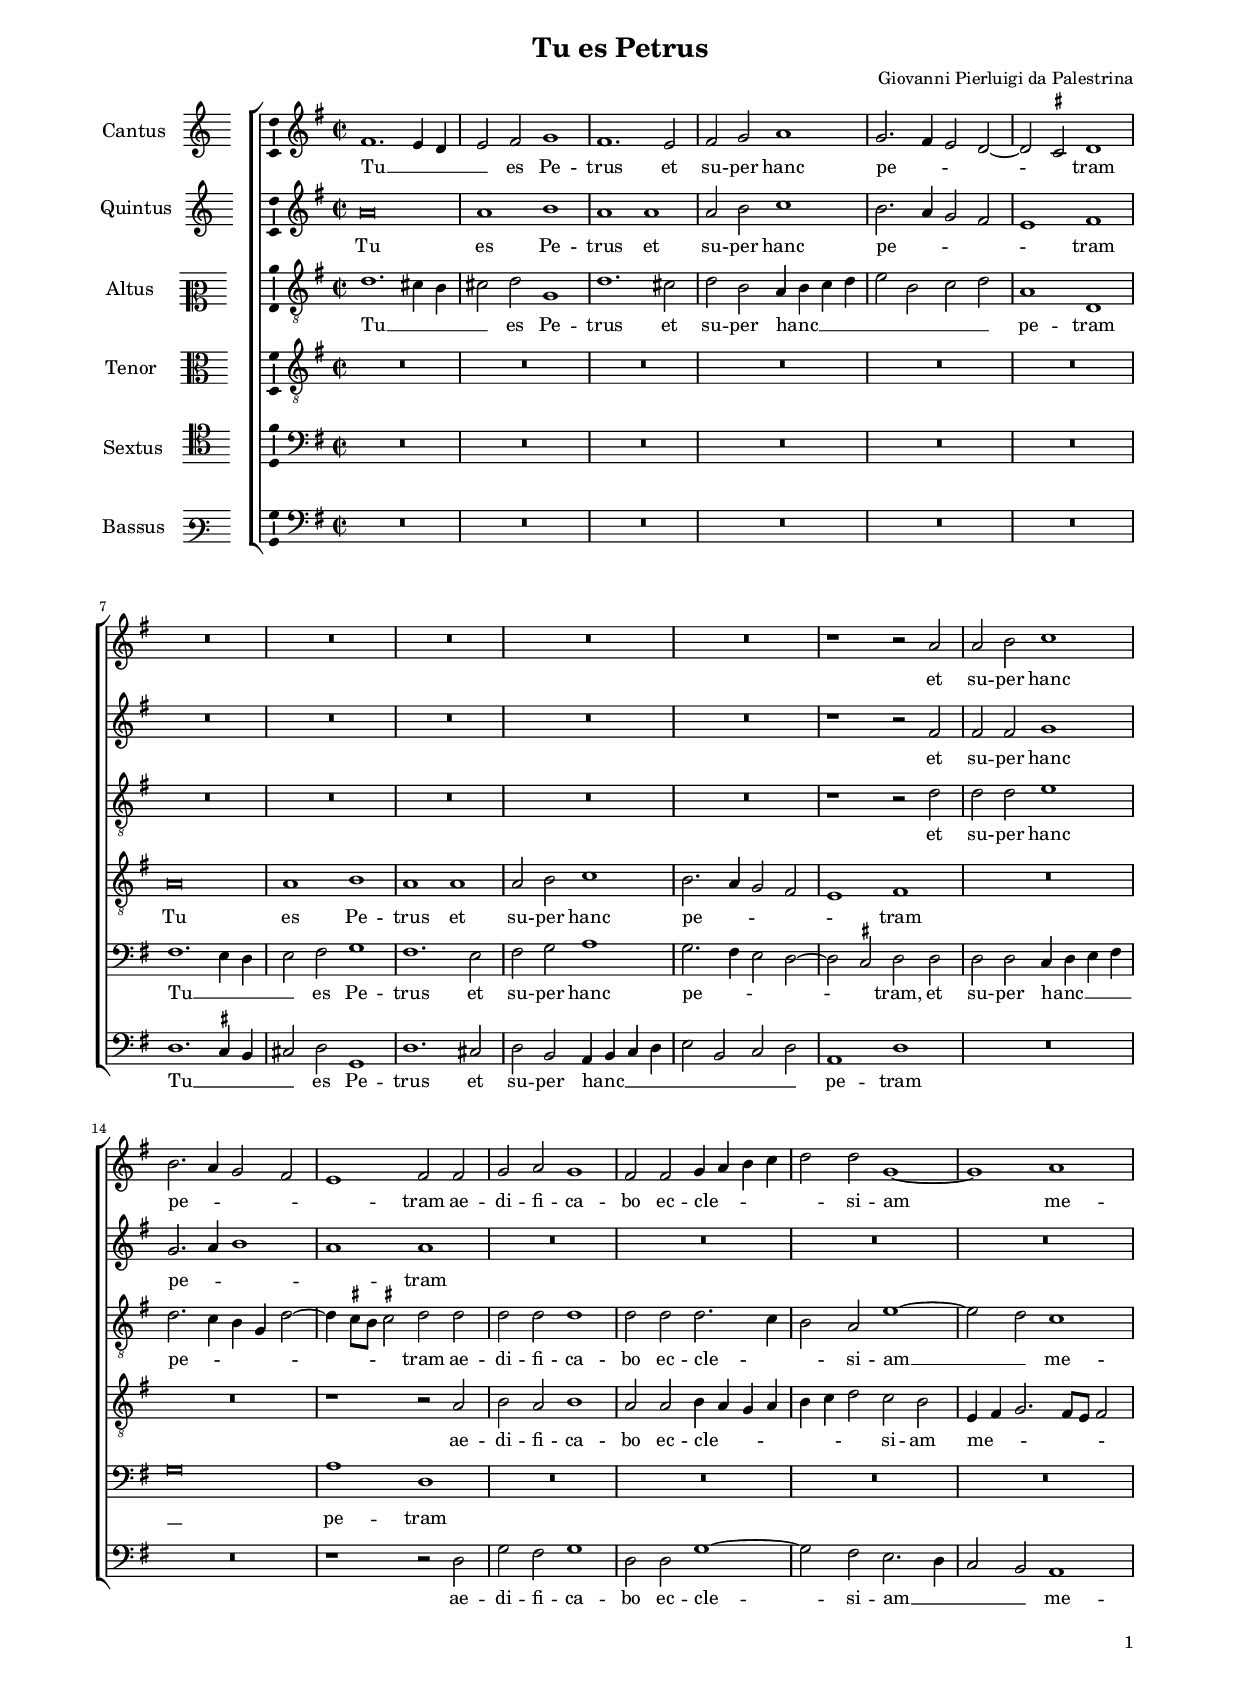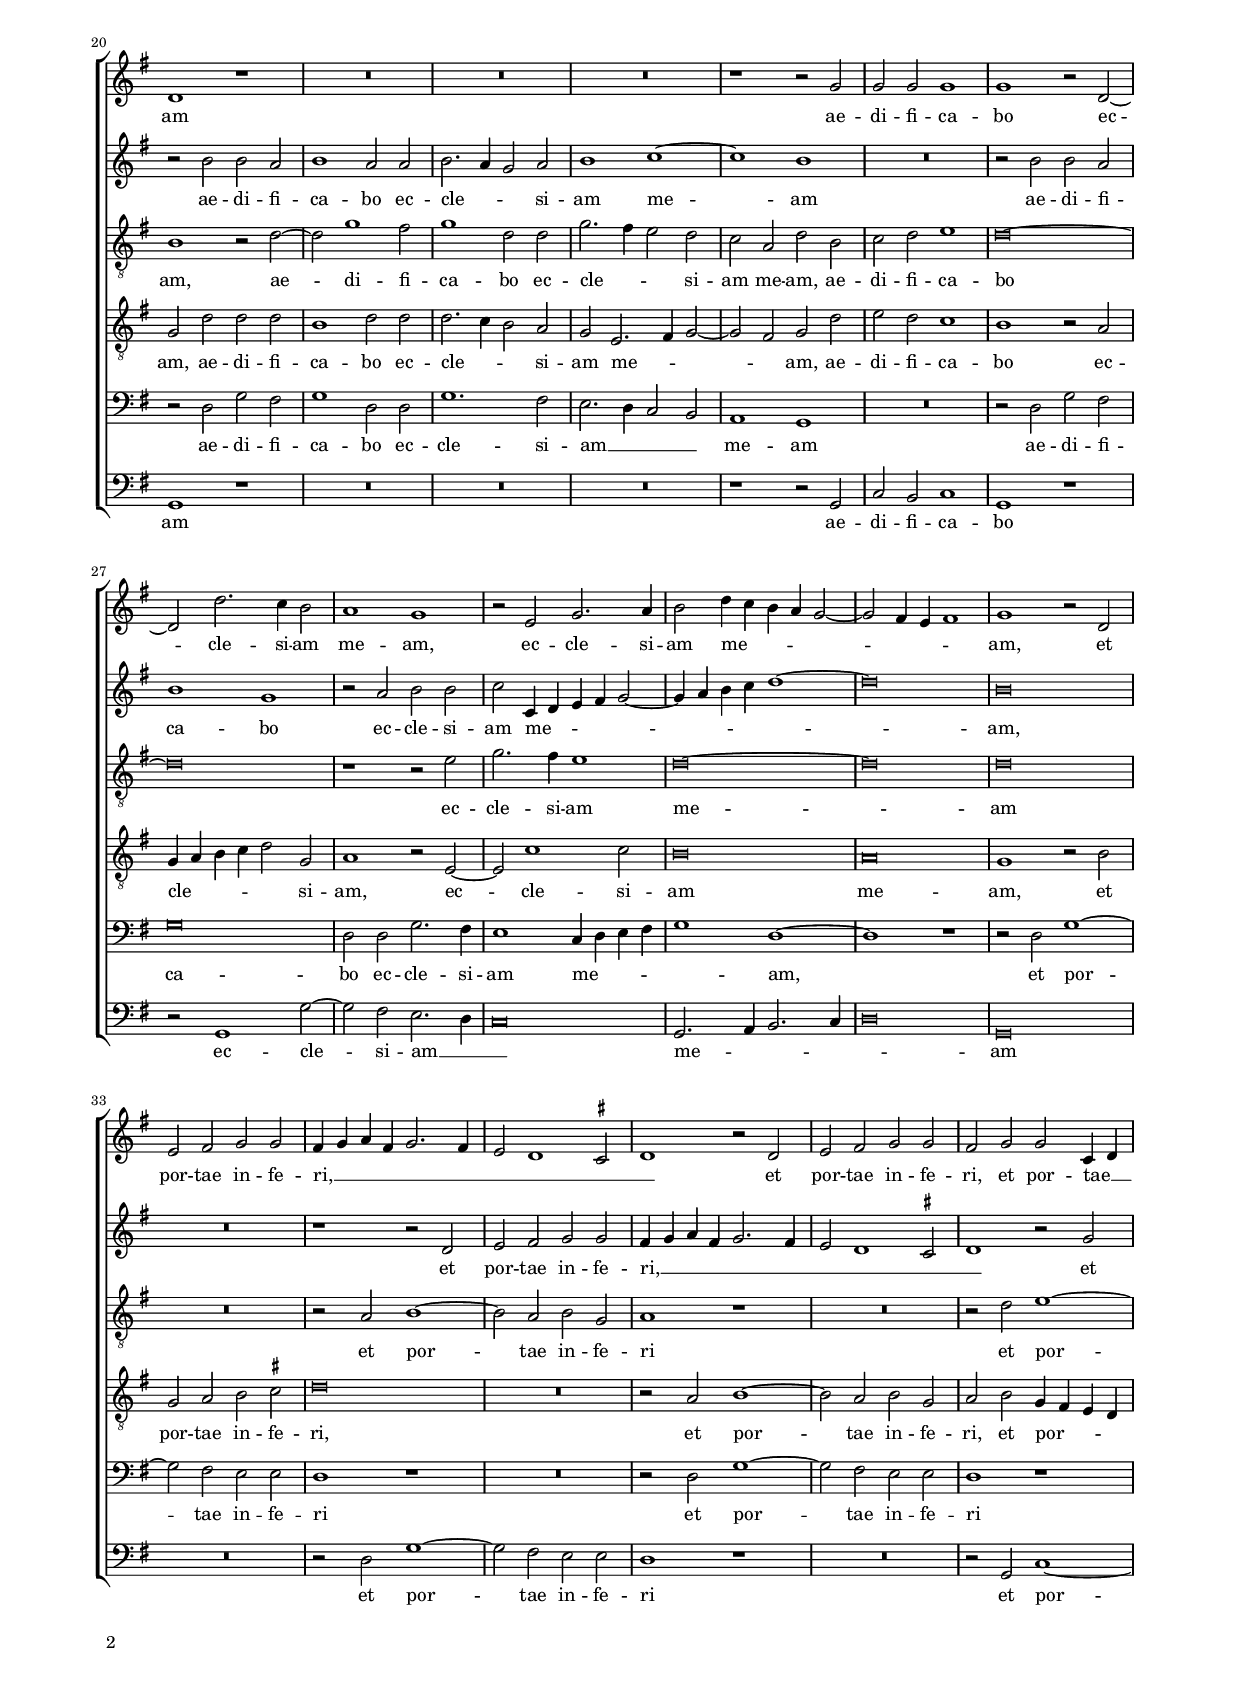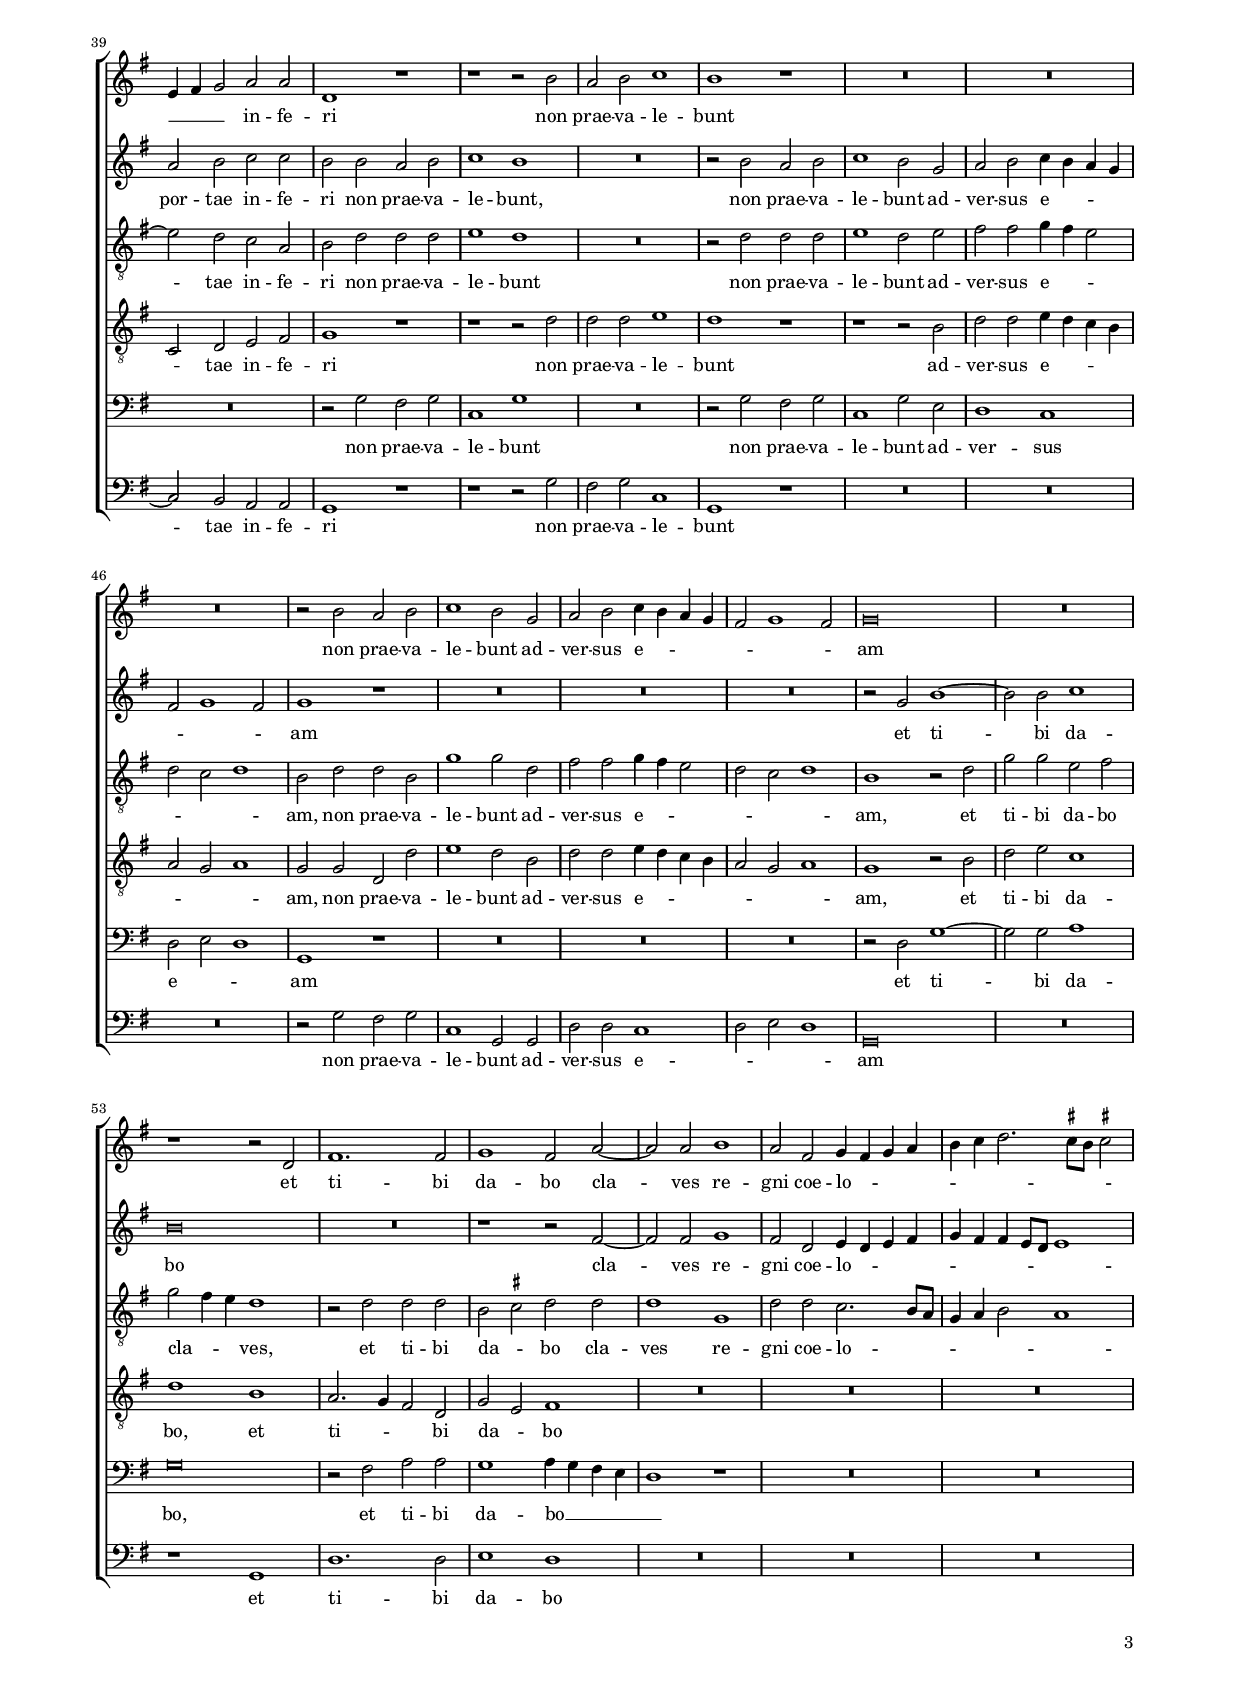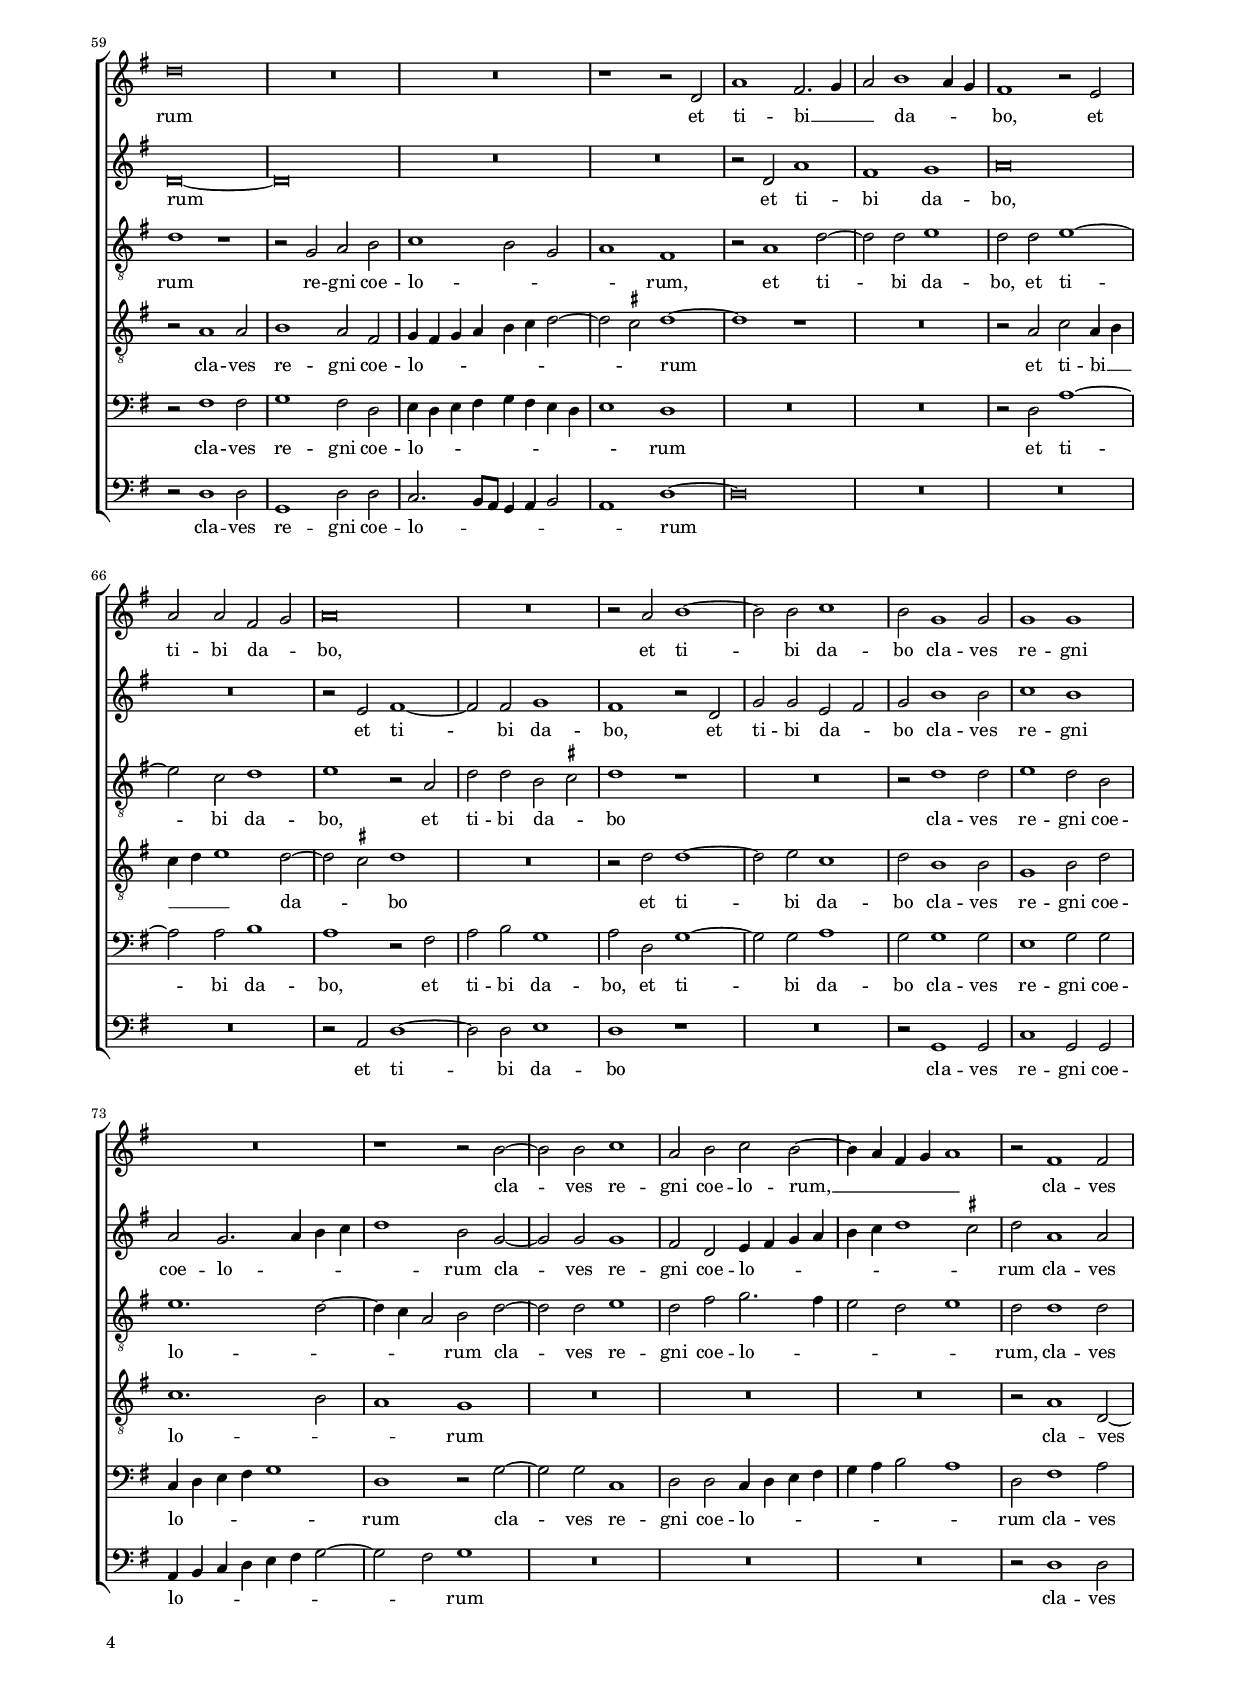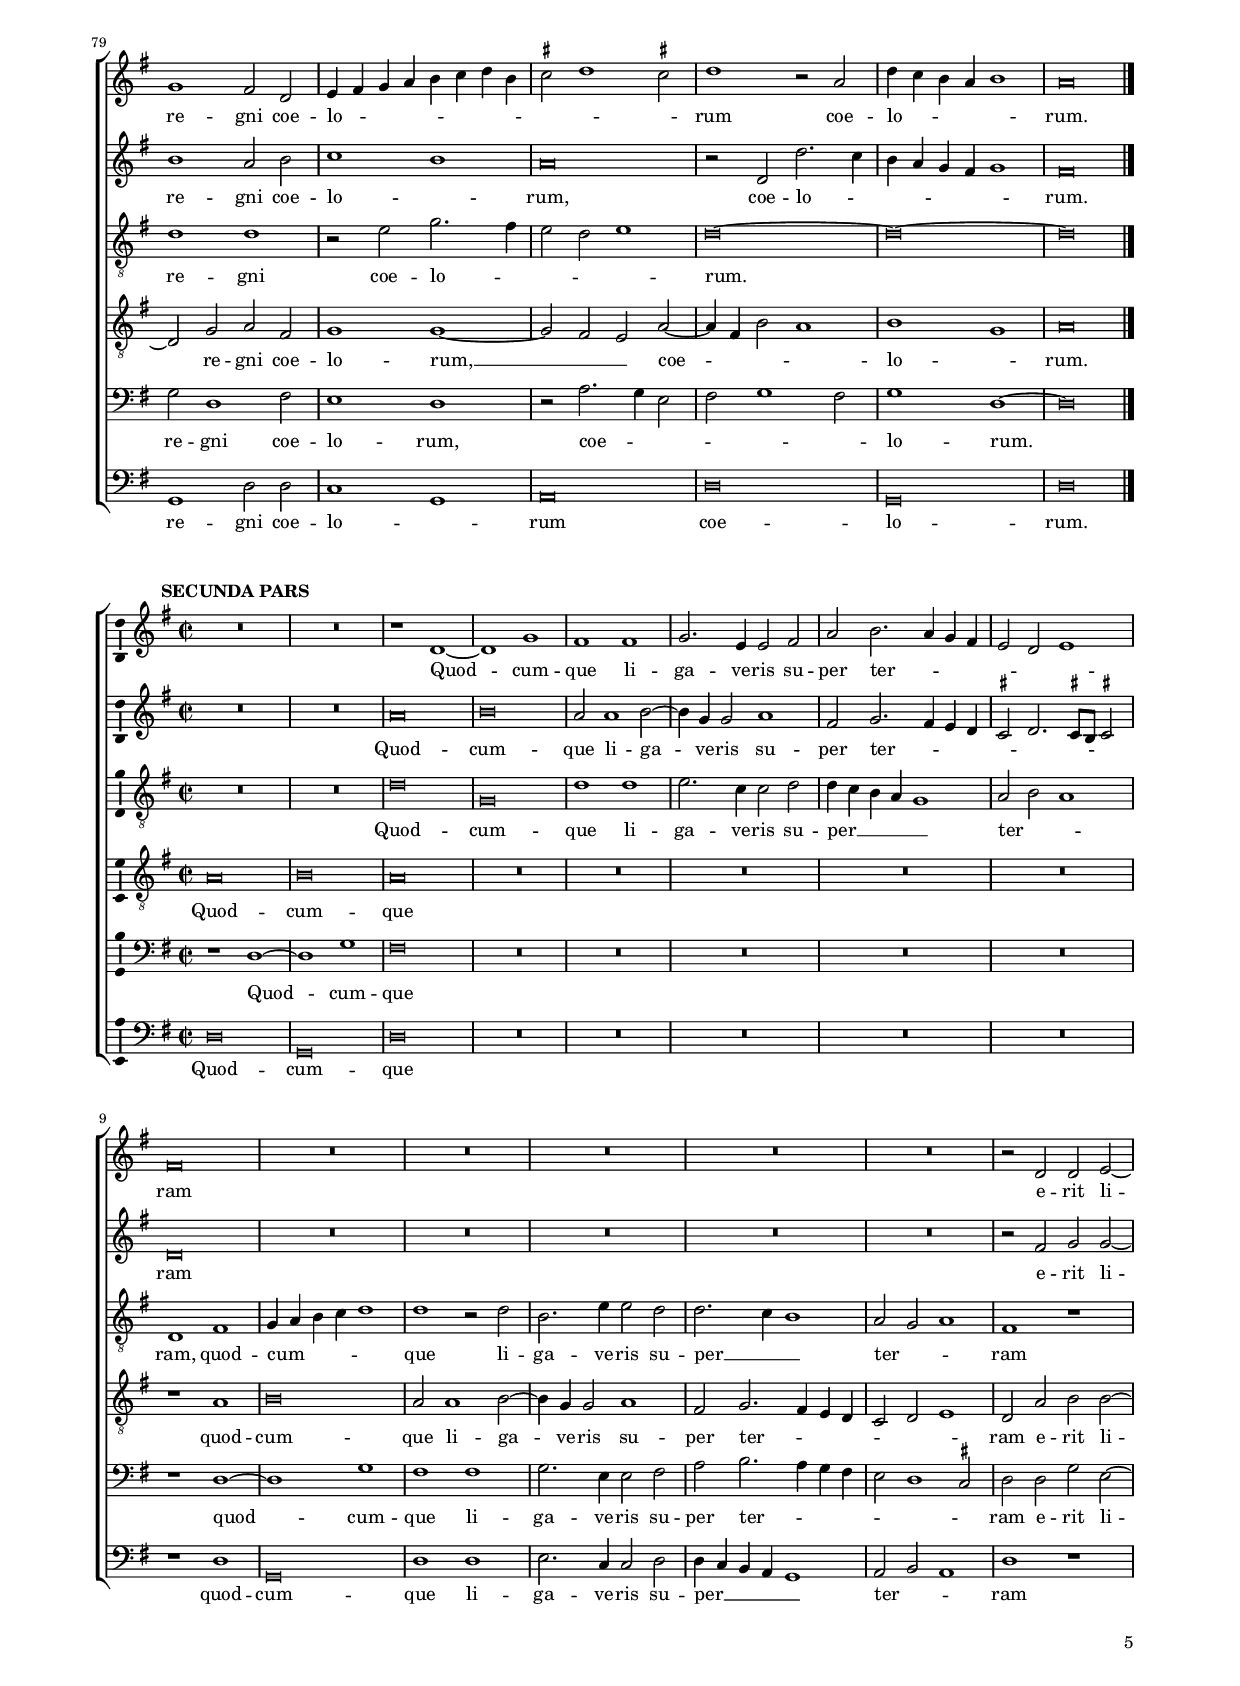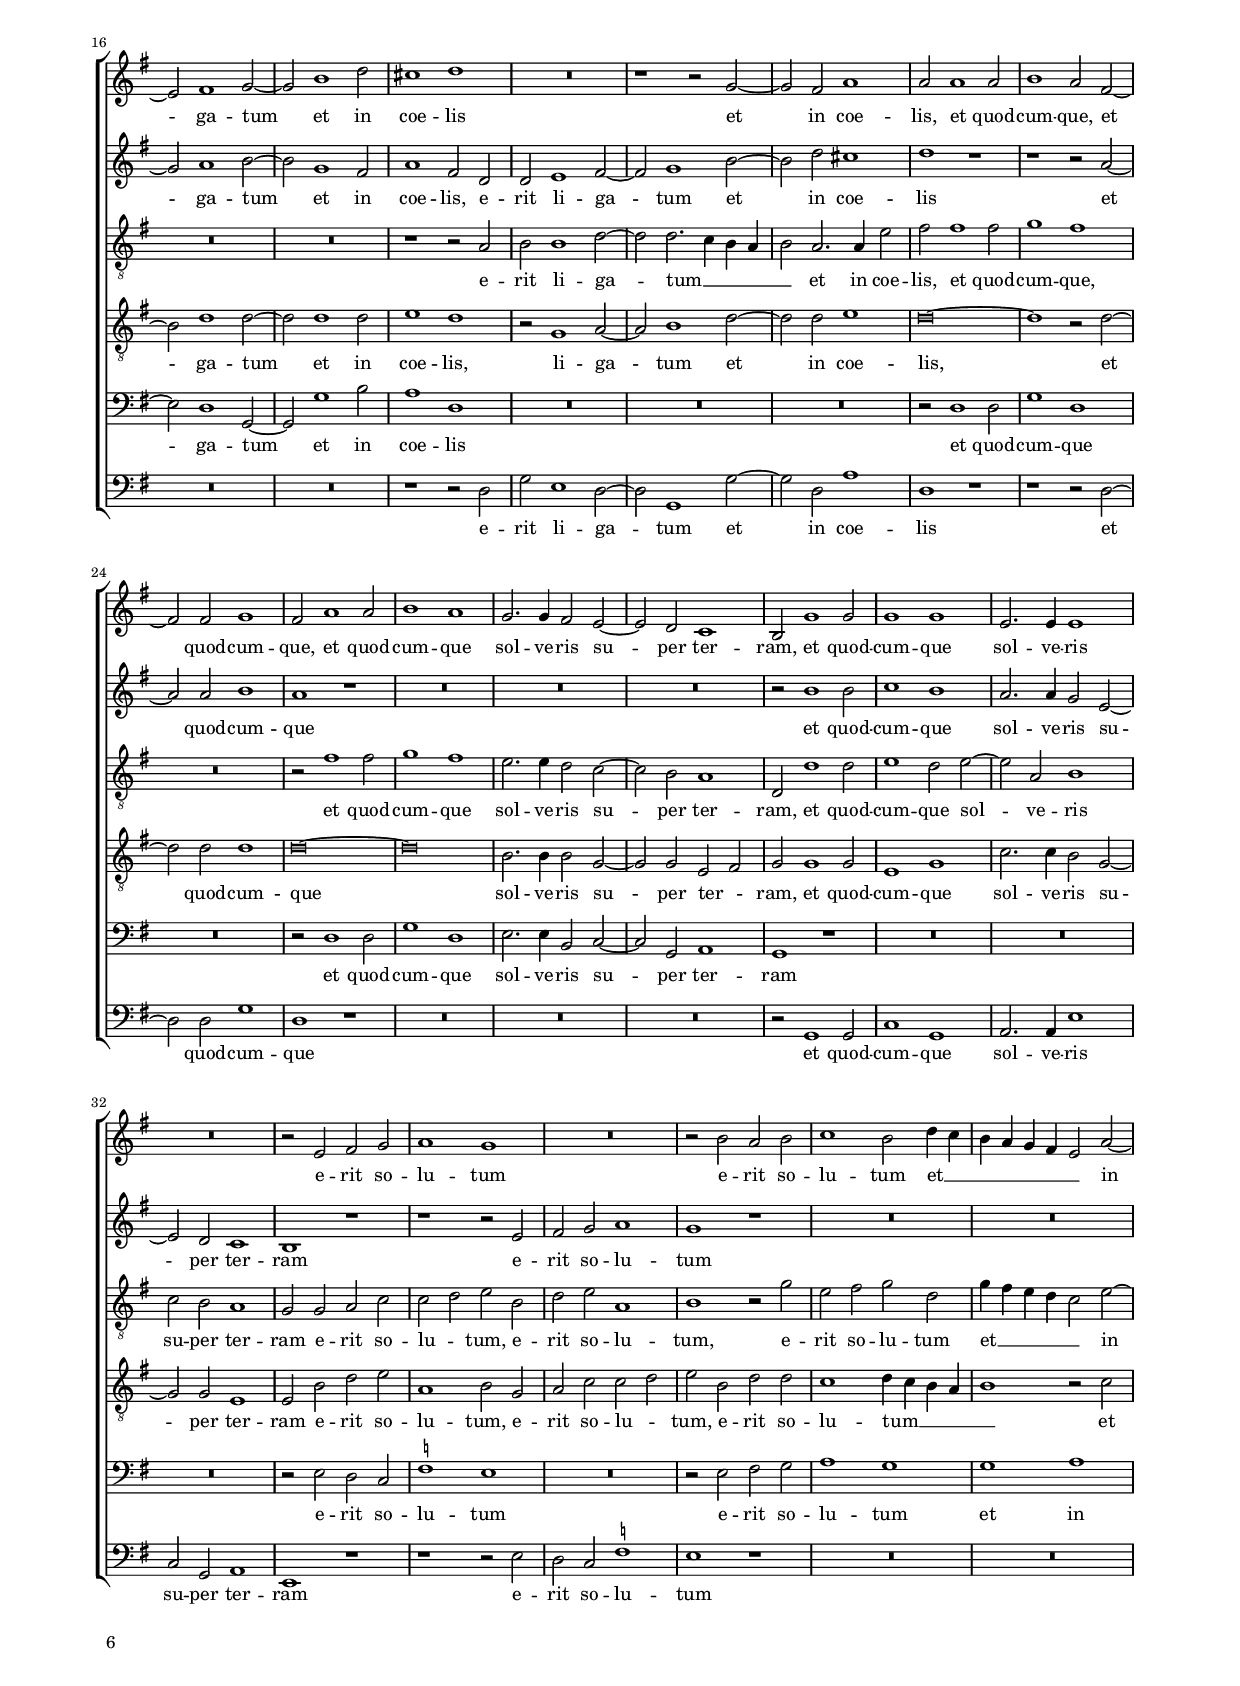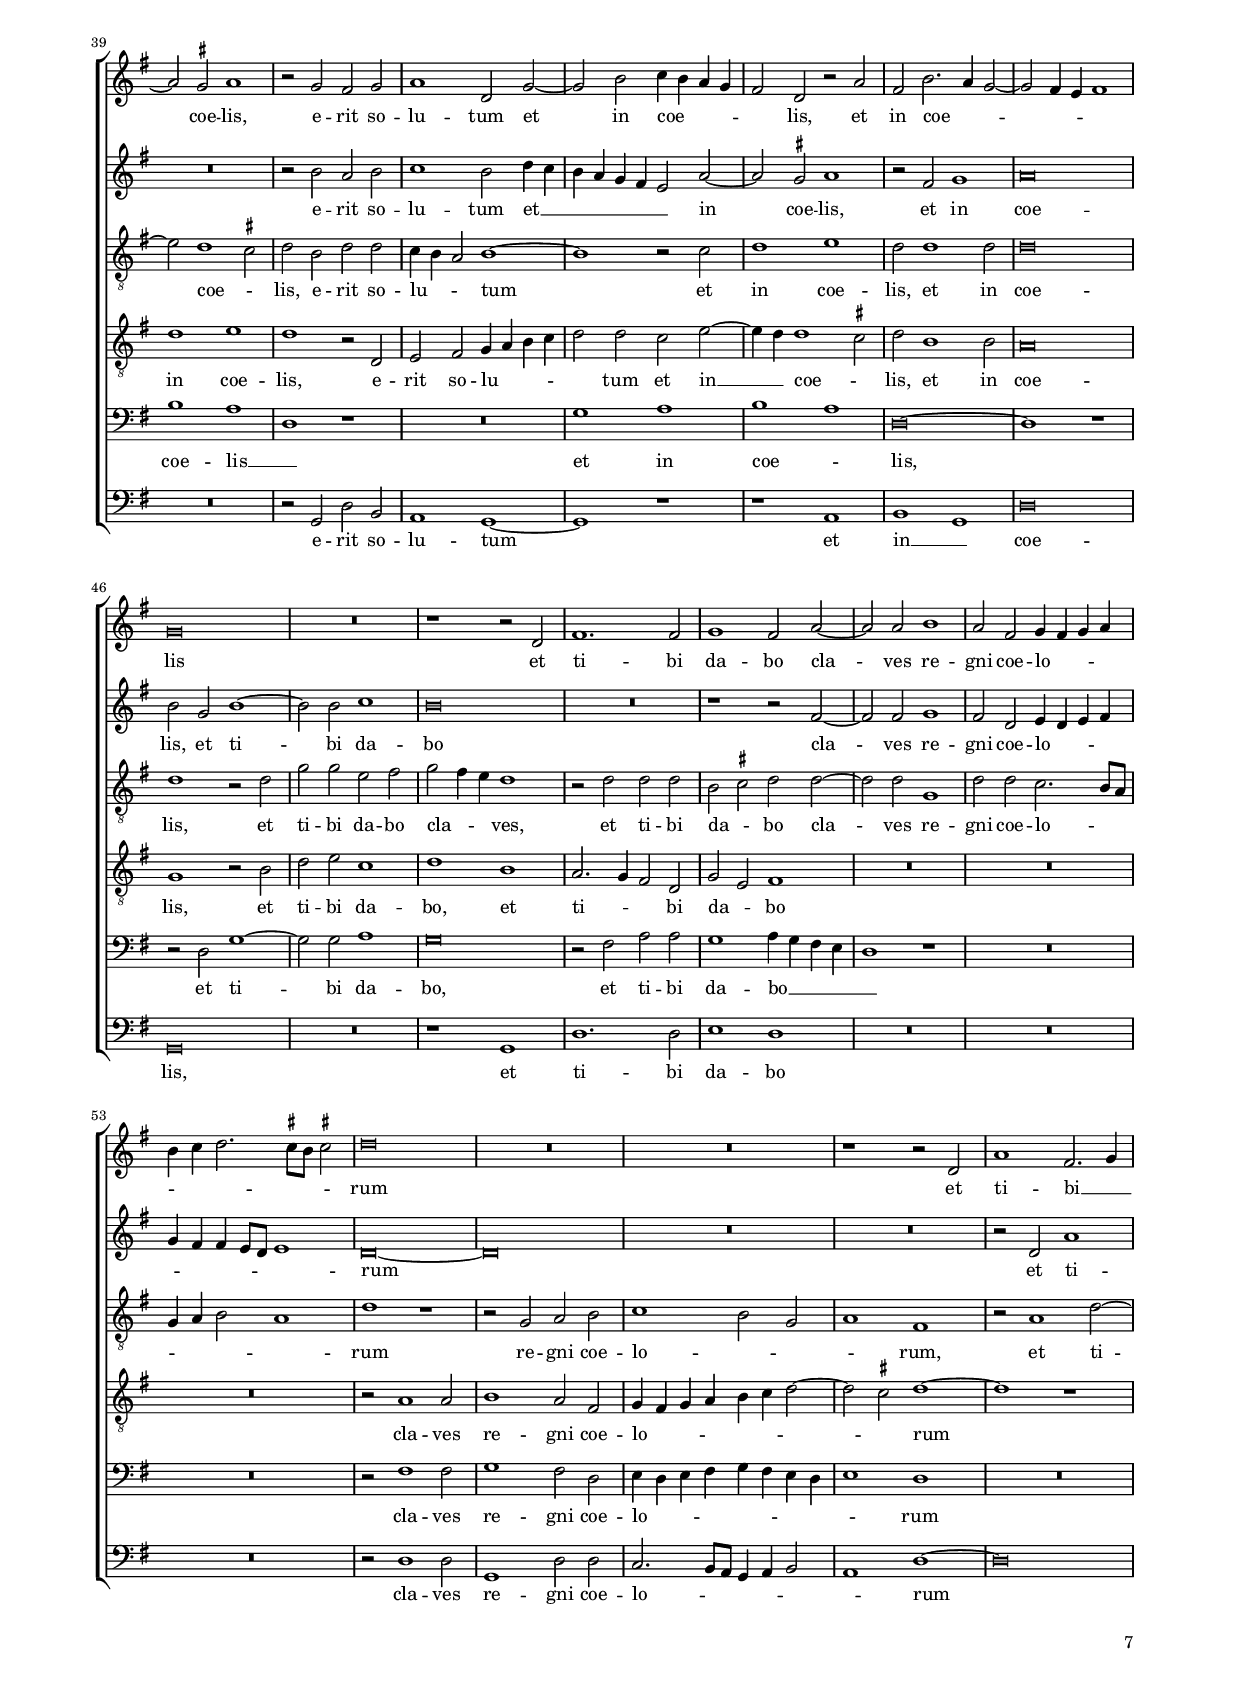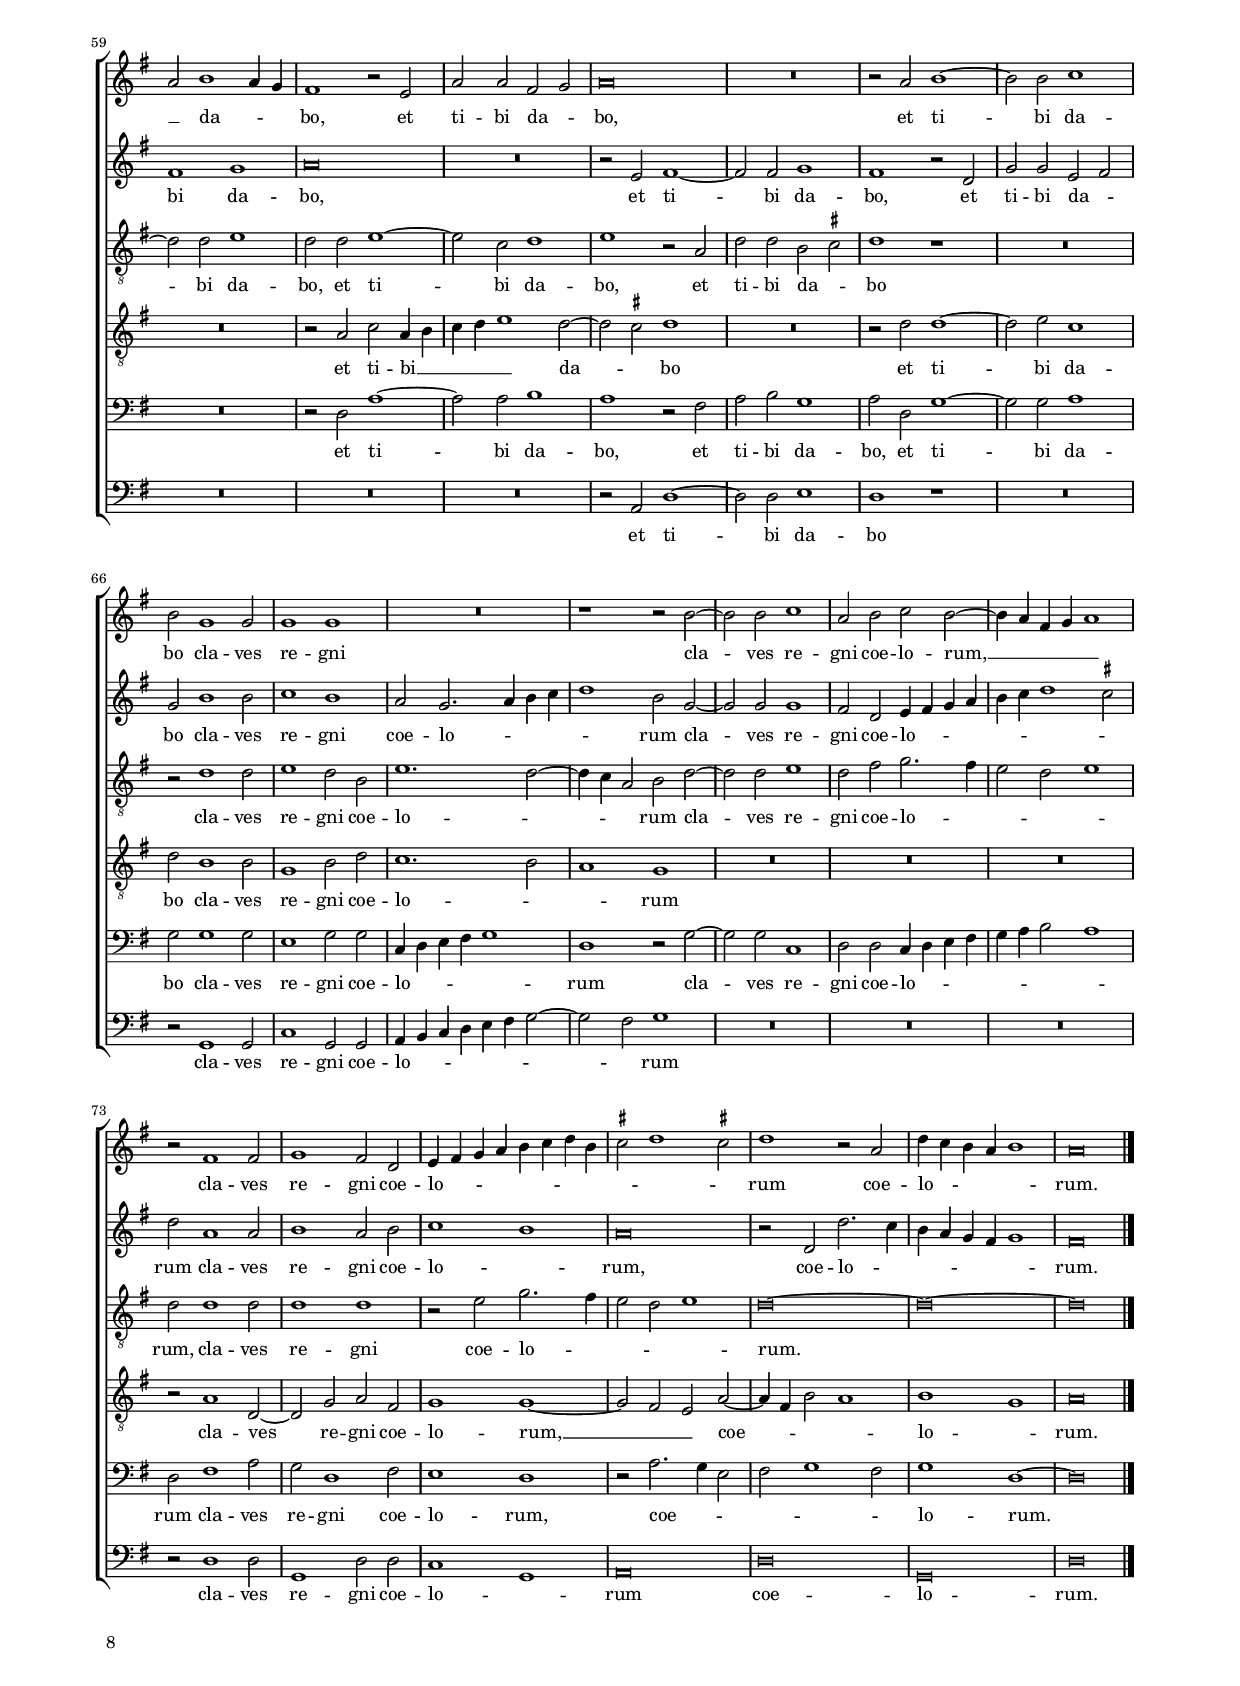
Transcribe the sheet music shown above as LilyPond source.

\header
{
  title="Tu es Petrus"
  composer="Giovanni Pierluigi da Palestrina"
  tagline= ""
}

\version "2.24.2"
\language deutsch
#(set-global-staff-size 15)
% #(set-default-paper-size "letter")
#(ly:set-option 'point-and-click #f)


	ficta = { \once \set suggestAccidentals = ##t }
	
	forget = #(define-music-function (music) (ly:music?) #{
		\accidentalStyle forget
		$music
		\accidentalStyle default
		#})


\paper
	{
	top-margin = 1.4 \cm
	bottom-margin = 0.9 \cm
	left-margin = 1.8 \cm
	right-margin = 1.8 \cm
	ragged-bottom = ##f
	ragged-last-bottom = ##f
	print-page-number = ##f
	score-system-spacing = #'((basic-distance . 16) (minimum-distance . 13) (padding . 4) (strechability . 250))
	system-system-spacing = #'((basic-distance . 16) (minimum-distance . 13) (padding . 4) (strechability . 250))
	oddFooterMarkup=\markup   \fill-line { "" \fromproperty #'page:page-number-string }
	evenFooterMarkup=\markup  \fill-line { \fromproperty #'page:page-number-string "" }
	last-bottom-spacing = #'((basic-distance . 12) (minimum-distance . 7) (padding . 4))
	systems-per-page = 3
%	page-count = 6
%	min-systems-per-page = 3
	}

global = {
	\key c \major
	\time 2/2 \set Score.measureLength = #(ly:make-moment 2/1)
	\set Score.tempoHideNote = ##t
	\tempo 2 = 90
	\skip 1*2*84 \bar "|."
	}


incipitcantus = \markup { \score {
	{
	\set Staff.instrumentName = \markup { \fontsize #1 "Cantus" }
	\key c \major
	\clef violin
	s4 \bar ""
	}
	\layout  {
	raggedright = ##t
	indent = 1.6 \cm
	line-width = 2.4 \cm
	\context { \Staff \remove Time_signature_engraver }
	\override Staff.Clef.Y-extent = #'(0 . 0)
	}} \hspace #1 }


incipitsextus = \markup { \score {
	{
	\set Staff.instrumentName = \markup { \fontsize #1 "Quintus" }
	\key c \major
	\clef violin
	s4 \bar ""
	}
	\layout  {
	raggedright = ##t
	indent = 1.6 \cm
	line-width = 2.4 \cm
	\context { \Staff \remove Time_signature_engraver }
	\override Staff.Clef.Y-extent = #'(0 . 0)
	}} \hspace #1 }
	 
	 
incipitaltus = \markup { \score {
	{
	\set Staff.instrumentName = \markup { \fontsize #1 "Altus" }
	\key c \major
	\clef mezzosoprano
	s4 \bar ""
	}
	\layout  {
	raggedright = ##t
	indent = 1.6 \cm
	line-width = 2.4 \cm
	\context { \Staff \remove Time_signature_engraver }
	\override Staff.Clef.Y-extent = #'(0 . 0)
	}} \hspace #1 }


incipittenor = \markup { \score {
	{
	\set Staff.instrumentName = \markup { \fontsize #1 "Tenor" }
	\key c \major
	\clef alto
	s4 \bar ""
	}
	\layout  {
	raggedright = ##t
	indent = 1.6 \cm
	line-width = 2.4 \cm
	\context { \Staff \remove Time_signature_engraver }
	\override Staff.Clef.Y-extent = #'(0 . 0)
	}} \hspace #1 }
	 
	 
incipitquintus = \markup { \score {
	{
	\set Staff.instrumentName = \markup { \fontsize #1 "Sextus" }
	\key c \major
	\clef tenor
	s4 \bar ""
	}
	\layout  {
	raggedright = ##t
	indent = 1.6 \cm
	line-width = 2.4 \cm
	\context { \Staff \remove Time_signature_engraver }
	\override Staff.Clef.Y-extent = #'(0 . 0)
	}} \hspace #1 }
	 
	 
incipitbassus = \markup { \score {
	{
	\set Staff.instrumentName = \markup { \fontsize #1 "Bassus" }
	\key c \major
	\clef varbaritone
	s4 \bar ""
	}
	\layout  {
	raggedright = ##t
	indent = 1.6 \cm
	line-width = 2.4 \cm
	\context { \Staff \remove Time_signature_engraver }
	\override Staff.Clef.Y-extent = #'(0 . 0)
	}} \hspace #1 }


cantus =  \relative c''
	{
	h1. a4 g
	a2 h c1
	h1. a2
	h2 c d1
%5
	c2. h4 a2 g~ |
	g2 \ficta fis g1
	R\breve
	R\breve
	R\breve
%10
	R\breve |
	R\breve
	r1 r2 d'
	d2 e f1
	e2. d4 c2 h
%15
	a1 h2 h |
	c2 d c1
	h2 h c4 d e f
	g2 g c,1~
	c1 d
%20
	g,1 r |
	R\breve
	R\breve
	R\breve
	r1 r2 c
%25
	c2 c c1 |
	c1 r2 g~
	g2 g'2. f4 e2
	d1 c
	r2 a c2. d4
%30
	e2 g4 f e d c2~ |
	c2 h4 a h1
	c1 r2 g
	a2 h c c
	h4 c d h c2. h4
%35
	a2 g1 \ficta fis2 |
	g1 r2 g
	a2 h c c
	h2 c c f,4 g
	a4 h c2 d d
%40
	g,1 r |
	r1 r2 e'
	d2 e f1
	e1 r
	R\breve
%45
	R\breve |
	R\breve
	r2 e d e
	f1 e2 c
	d2 e f4 e d c
%50
	h2 c1 h2 |
	c\breve
	R\breve
	r1 r2 g
	h1. h2
%55
	c1 h2 d~ |
	d2 d e1
	d2 h c4 h c d
	e4 f g2. \ficta fis8 e \ficta fis!2
	g\breve
%60
	R\breve |
	R\breve
	r1 r2 g,
	d'1 h2. c4
	d2 e1 d4 c
%65
	h1 r2 a |
	d2 d h c
	d\breve
	R\breve
	r2 d e1~
%70
	e2 e f1 |
	e2 c1 c2
	c1 c
	R\breve
	r1 r2 e~
%75
	e2 e f1 |
	d2 e f e~
	e4 d h c d1
	r2 h1 h2
	c1 h2 g
%80
	a4 h c d e f g e |
	\ficta fis2 g1 \ficta fis!2
	g1 r2 d
	g4 f e d e1
	d\breve |
	}


sextus = \relative c''
	{
	d\breve
	d1 e
	d1 d
	d2 e f1
%5
	e2. d4 c2 h |
	a1 h
	R\breve
	R\breve
	R\breve
%10
	R\breve |
	R\breve
	r1 r2 h
	h2 h c1
	c2. d4 e1
%15
	d1 d |
	R\breve
	R\breve
	R\breve
	R\breve
%20
	r2 e e d |
	e1 d2 d
	e2. d4 c2 d
	e1 f~
	f1 e
%25
	R\breve |
	r2 e e d
	e1 c
	r2 d e e
	f2 f,4 g a h c2~
%30
	c4 d e f g1~ |
	g\breve
	e\breve	
	R\breve
	r1 r2 g,
%35
	a2 h c c |
	h4 c d h c2. h4
	a2 g1 \ficta fis2
	g1 r2 c
	d2 e f f
%40
	e2 e d e |
	f1 e
	R\breve
	r2 e d e
	f1 e2 c
%45
	d2 e f4 e d c |
	h2 c1 h2
	c1 r
	R\breve
	R\breve
%50
	R\breve |
	r2 c e1~
	e2 e f1
	e\breve
	R\breve
%55
	r1 r2 h~ |
	h2 h c1
	h2 g a4 g a h
	c4 h h a8 g a1
	g\breve~
%60
	g\breve |
	R\breve
	R\breve
	r2 g d'1
	h1 c
%65
	d\breve |
	R\breve
	r2 a h1~
	h2 h c1
	h1 r2 g
%70
	c2 c a h |
	c2 e1 e2
	f1 e
	d2 c2. d4 e f
	g1 e2 c~
%75
	c2 c c1 |
	h2 g a4 h c d
	e4 f g1 \ficta fis2
	g2 d1 d2
	e1 d2 e
%80
	f1 e |
	d\breve
	r2 g, g'2. f4
	e4 d c h c1
	h\breve |
	}


altus =  \relative c'
	{
	g'1. fis4 e
	fis2 g c,1
	g'1. fis2
	g2 e d4 e f g
%5
	a2 e f g |
	d1 g,
	R\breve
	R\breve
	R\breve
%10
	R\breve |
	R\breve
	r1 r2 g'
	g2 g a1
	g2. f4 e c g'2~
%15
	g4 \ficta fis8 e \ficta fis!2 g g |
	g2 g g1
	g2 g g2. f4
	e2 d a'1~
	a2 g f1
%20
	e1 r2 g~ |
	g2 c1 h2
	c1 g2 g
	c2. h4 a2 g
	f2 d g e
%25
	f2 g a1 |
	g\breve~
	g\breve
	r1 r2 a
	c2. h4 a1
%30
	g\breve~ |
	g\breve
	g\breve
	R\breve
	r2 d e1~
%35
	e2 d e c |
	d1 r
	R\breve
	r2 g a1~
	a2 g f d
%40
	e2 g g g |
	a1 g
	R\breve
	r2 g g g
	a1 g2 a
%45
	h2 h c4 h a2 |
	g2 f g1
	e2 g g e
	c'1 c2 g
	h2 h c4 h a2
%50
	g2 f g1 |
	e1 r2 g
	c2 c a h
	c2 h4 a g1
	r2 g g g
%55
	e2 \ficta fis g2 g |
	g1 c,
	g'2 g f2. e8 d
	c4 d e2 d1
	g1 r
%60
	r2 c, d e |
	f1 e2 c
	d1 h
	r2 d1 g2~
	g2 g a1
%65
	g2 g a1~ |
	a2 f g1
	a1 r2 d,
	g2 g e \ficta fis
	g1 r
%70
	R\breve |
	r2 g1 g2
	a1 g2 e
	a1. g2~
	g4 f d2 e g~
%75
	g2 g a1 |
	g2 h c2. h4
	a2 g a1
	g2 g1 g2
	g1 g
%80
	r2 a c2. h4 |
	a2 g a1
	g\breve~
	g\breve~
	g\breve |
	}


tenor =  \relative c'
	{
	R\breve
	R\breve
	R\breve
	R\breve
%5
	R\breve |
	R\breve
	d\breve
	d1 e
	d1 d
%10
	d2 e f1 |
	e2. d4 c2 h
	a1 h
	R\breve
	R\breve
%15
	r1 r2 d |
	e2 d e1
	d2 d e4 d c d
	e4 f g2 f e
	a,4 h c2. h8 a h2
%20
	c2 g' g g |
	e1 g2 g
	g2. f4 e2 d
	c2 a2. h4 c2~
	c2 h c g'
%25
	a2 g f1 |
	e1 r2 d
	c4 d e f g2 c,
	d1 r2 a~
	a2 f'1 f2
%30
	e\breve |
	d\breve
	c1 r2 e
	c2 d e \ficta fis
	g\breve
%35
	R\breve |
	r2 d e1~
	e2 d e c
	d2 e c4 h a g
	f2 g a h
%40
	c1 r |
	r1 r2 g'
	g2 g a1
	g1 r
	r1 r2 e
%45
	g2 g a4 g f e |
	d2 c d1
	c2 c g g'
	a1 g2 e
	g2 g a4 g f e
%50
	d2 c d1 |
	c1 r2 e
	g2 a f1
	g1 e
	d2. c4 h2 g
%55
	c2 a h1 |
	R\breve
	R\breve
	R\breve
	r2 d1 d2
%60
	e1 d2 h |
	c4 h c d e f g2~
	g2 \ficta fis g1~
	g1 r
	R\breve
%65
	r2 d f d4 e |
	f4 g a1 g2~
	g2 \ficta fis g1
	R\breve
	r2 g g1~
%70
	g2 a f1 |
	g2 e1 e2
	c1 e2 g
	f1. e2
	d1 c
%75
	R\breve |
	R\breve
	R\breve
	r2 d1 g,2~
	g2 c d h
%80
	c1 c~ |
	c2 h a d~
	d4 h e2 d1
	e1 c
	d\breve |
	}


quintus  =  \relative c'
	{
	R\breve
	R\breve
	R\breve
	R\breve
%5
	R\breve |
	R\breve
	h1. a4 g
	a2 h c1
	h1. a2
%10
	h2 c d1 |
	c2. h4 a2 g~
	g2 \ficta fis g g
	g2 g f4 g a h
	c\breve
%15
	d1 g, |
	R\breve
	R\breve
	R\breve
	R\breve
%20
	r2 g c h |
	c1 g2 g
	c1. h2
	a2. g4 f2 e
	d1 c
%25
	R\breve |
	r2 g' c h
	c\breve
	g2 g c2. h4
	a1 f4 g a h
%30
	c1 g~ |
	g1 r
	r2 g c1~
	c2 h a a
	g1 r
%35
	R\breve |
	r2 g c1~
	c2 h a a
	g1 r
	R\breve
%40
	r2 c h c |
	f,1 c'
	R\breve
	r2 c h c
	f,1 c'2 a
%45
	g1 f |
	g2 a g1
	c,1 r
	R\breve
	R\breve
%50
	R\breve |
	r2 g' c1~
	c2 c d1
	c\breve
	r2 h d d
%55
	c1 d4 c h a |
	g1 r
	R\breve
	R\breve
	r2 h1 h2
%60
	c1 h2 g |
	a4 g a h c h a g
	a1 g
	R\breve
	R\breve
%65
	r2 g d'1~ |
	d2 d e1
	d1 r2 h
	d2 e c1
	d2 g, c1~
%70
	c2 c d1 |
	c2 c1 c2
	a1 c2 c
	f,4 g a h c1
	g1 r2 c~
%75
	c2 c f,1 |
	g2 g f4 g a h
	c4 d e2 d1
	g,2 h1 d2
	c2 g1 h2
%80
	a1 g |
	r2 d'2. c4 a2
	h2 c1 h2
	c1 g~
	g\breve |
	}


bassus  =  \relative c
	{
	R\breve
	R\breve
	R\breve
	R\breve
%5
	R\breve |
	R\breve
	g'1. \ficta fis4 e
	fis2 g c,1
	g'1. fis2
%10
	g2 e d4 e f g |
	a2 e f g
	d1 g
	R\breve
	R\breve
%15
	r1 r2 g |
	c2 h c1
	g2 g c1~
	c2 h a2. g4
	f2 e d1
%20
	c1 r |
	R\breve
	R\breve
	R\breve
	r1 r2 c
%25
	f2 e f1 |
	c1 r
	r2 c1 c'2~
	c2 h a2. g4
	f\breve
%30
	c2. d4 e2. f4 |
	g\breve
	c,\breve
	R\breve
	r2 g' c1~
%35
	c2 h a a |
	g1 r
	R\breve
	r2 c, f1~
	f2 e d d
%40
	c1 r |
	r1 r2 c'
	h2 c f,1
	c1 r
	R\breve
%45
	R\breve |
	R\breve
	r2 c' h c
	f,1 c2 c
	g'2 g f1
%50
	g2 a g1 |
	c,\breve
	R\breve
	r1 c
	g'1. g2
%55
	a1 g |
	R\breve
	R\breve
	R\breve
	r2 g1 g2
%60
	c,1 g'2 g |
	f2. e8 d c4 d e2
	d1 g~
	g\breve
	R\breve
%65
	R\breve |
	R\breve
	r2 d g1~
	g2 g a1
	g1 r
%70
	R\breve |
	r2 c,1 c2
	f1 c2 c
	d4 e f g a h c2~
	c2 h c1
%75
	R\breve |
	R\breve
	R\breve
	r2 g1 g2
	c,1 g'2 g
%80
	f1 c |
	d\breve
	g\breve
	c,\breve
	g'\breve |
	}


lyricscantus = \lyricmode {
	Tu __ _ _ _ es Pe -- trus
	et su -- per hanc pe -- _ _ _ _ tram
	et su -- per hanc pe -- _ _ _ _ tram
	ae -- di -- fi -- ca -- bo ec -- cle -- _ _ _ _ si -- am me -- am
	ae -- di -- fi -- ca -- bo ec -- cle -- si -- am me -- am,
	ec -- cle -- si -- am me -- _ _ _ _ _ _ _ am,
	et por -- tae in -- fe -- ri, __ _ _ _ _ _ _ _ _ _
	et por -- tae in -- fe -- ri,
	et por -- tae __ _ _ _ _ in -- fe -- ri
	non prae -- va -- le -- bunt
	non prae -- va -- le -- bunt
	ad -- ver -- sus e -- _ _ _ _ _ _ am
	et ti -- bi da -- bo cla -- ves re -- gni coe -- lo -- _ _ _ _ _ _ _ _ _ rum
	et ti -- bi __ _ _ da -- _ _ bo,
	et ti -- bi da -- _ bo,
	et ti -- bi da -- bo
	cla -- ves re -- gni
	cla -- ves re -- gni coe -- lo -- rum, __ _ _ _ _
	cla -- ves re -- gni coe -- lo -- _ _ _ _ _ _ _ _ _ _ rum
	coe -- lo -- _ _ _ _ rum.
	}


lyricssextus = \lyricmode {
	Tu es Pe -- trus
	et su -- per hanc pe -- _ _ _ _ tram
	et su -- per hanc pe -- _ _ _ tram
	ae -- di -- fi -- ca -- bo ec -- cle -- _ _ si -- am me -- am
	ae -- di -- fi -- ca -- bo ec -- cle -- si -- am me -- _ _ _ _ _ _ _ _ am,
	et por -- tae in -- fe -- ri, __ _ _ _ _ _ _ _ _ _
	et por -- tae in -- fe -- ri
	non prae -- va -- le -- bunt,
	non prae -- va -- le -- bunt
	ad -- ver -- sus e -- _ _ _ _ _ _ am
	et ti -- bi da -- bo cla -- ves re -- gni coe -- lo -- _ _ _ _ _ _ _ _ _ rum
	et ti -- bi da -- bo,
	et ti -- bi da -- bo,
	et ti -- bi da -- _ bo
	cla -- ves re -- gni coe -- lo -- _ _ _ _ rum
	cla -- ves re -- gni coe -- lo -- _ _ _ _ _ _ _ rum
	cla -- ves re -- gni coe -- lo -- _ rum,
	coe -- lo -- _ _ _ _ _ _ rum.
	}
	
	
lyricsaltus = \lyricmode {
	Tu __ _ _ _ es Pe -- trus
	et su -- per hanc __ _ _ _ _ _ _ _ pe -- tram
	et su -- per hanc pe -- _ _ _ _ _ _ _ tram
	ae -- di -- fi -- ca -- bo ec -- cle -- _ _ si -- am __ _ me -- am,
	ae -- di -- fi -- ca -- bo ec -- cle -- _ _ si -- am me -- am,
	ae -- di -- fi -- ca -- bo
	ec -- cle -- si -- am me -- am
	et por -- tae in -- fe -- ri
	et por -- tae in -- fe -- ri
	non prae -- va -- le -- bunt
	non prae -- va -- le -- bunt
	ad -- ver -- sus e -- _ _ _ _ _ am,
	non prae -- va -- le -- bunt
	ad -- ver -- sus e -- _ _ _ _ _ am,
	et ti -- bi da -- bo cla -- _ _ ves,
	et ti -- bi da -- _ bo
	cla -- ves re -- gni coe -- lo -- _ _ _ _ _ _ rum
	re -- gni coe -- lo -- _ _ _ rum,
	et ti -- bi da -- bo,
	et ti -- bi da -- bo,
	et ti -- bi da -- _ bo
	cla -- ves re -- gni coe -- lo -- _ _ _ rum
	cla -- ves re -- gni coe -- lo -- _ _ _ _ rum,
	cla -- ves re -- gni coe -- lo -- _ _ _ _ rum.
	}


lyricstenor = \lyricmode {
	Tu es Pe -- trus
	et su -- per hanc pe -- _ _ _ _ tram
	ae -- di -- fi -- ca -- bo ec -- cle -- _ _ _ _ _ _ si -- am me -- _ _ _ _ _ am,
	ae -- di -- fi -- ca -- bo ec -- cle -- _ _ si -- am me -- _ _ _ am,
	ae -- di -- fi -- ca -- bo ec -- cle -- _ _ _ _ si -- am,
	ec -- cle -- si -- am me -- am,
	et por -- tae in -- fe -- ri,
	et por -- tae in -- fe -- ri,
	et por -- _ _ _ _ tae in -- fe -- ri
	non prae -- va -- le -- bunt
	ad -- ver -- sus e -- _ _ _ _ _ _ am,
	non prae -- va -- le -- bunt
	ad -- ver -- sus e -- _ _ _ _ _ _ am,
	et ti -- bi da -- bo,
	et ti -- _ _ bi da -- _ bo
	cla -- ves re -- gni coe -- lo -- _ _ _ _ _ _ _ rum
	et ti -- bi __ _ _ _ _ da -- _ bo
	et ti -- bi da -- bo
	cla -- ves re -- gni coe -- lo -- _ _ rum
	cla -- ves re -- gni coe -- lo -- rum, __ _ _
	coe -- _ _ _ lo -- _ rum.
	}


lyricsquintus = \lyricmode {
	Tu __ _ _ _ es Pe -- trus
	et su -- per hanc pe -- _ _ _ _ tram,
	et su -- per hanc __ _ _ _ _ pe -- tram
	ae -- di -- fi -- ca -- bo ec -- cle -- si -- am __ _ _ _ me -- am
	ae -- di -- fi -- ca -- bo ec -- cle -- si -- am me -- _ _ _ _ am,
	et por -- tae in -- fe -- ri
	et por -- tae in -- fe -- ri
	non prae -- va -- le -- bunt
	non prae -- va -- le -- bunt
	ad -- ver -- sus e -- _ _ am
	et ti -- bi da -- bo,
	et ti -- bi da -- bo __ _ _ _ _
	cla -- ves re -- gni coe -- lo -- _ _ _ _ _ _ _ _ rum
	et ti -- bi da -- bo,
	et ti -- bi da -- bo,
	et ti -- bi da -- bo
	cla -- ves re -- gni coe -- lo -- _ _ _ _ rum
	cla -- ves re -- gni coe -- lo -- _ _ _ _ _ _ _ rum
	cla -- ves re -- gni coe -- lo -- rum,
	coe -- _ _ _ _ _ lo -- rum.
	}


lyricsbassus = \lyricmode {
	Tu __ _ _ _ es Pe -- trus
	et su -- per hanc __ _ _ _ _ _ _ _ pe -- tram
	ae -- di -- fi -- ca -- bo ec -- cle -- si -- am __ _ _ _ me -- am
	ae -- di -- fi -- ca -- bo ec -- cle -- si -- am __ _ _ me -- _ _ _ _ am
	et por -- tae in -- fe -- ri
	et por -- tae in -- fe -- ri
	non prae -- va -- le -- bunt
	non prae -- va -- le -- bunt
	ad -- ver -- sus e -- _ _ _ am
	et ti -- bi da -- bo cla -- ves re -- gni coe -- lo -- _ _ _ _ _ _ rum
	et ti -- bi da -- bo
	cla -- ves re -- gni coe -- lo -- _ _ _ _ _ _ _ rum
	cla -- ves re -- gni coe -- lo -- _ rum
	coe -- lo -- rum.
	}


\score
{  
	\transpose c g, {
	\new ChoirStaff \with { \override StaffGrouper.staff-staff-spacing.basic-distance = #12 }
	<<

	\new Staff << \global
	\new Voice="v1" {
		\set Staff.instrumentName=\incipitcantus
		\set Staff.midiInstrument = "reed organ"
		\clef violin
		\cantus }
	\new Lyrics \lyricsto "v1" {\lyricscantus }
	>>


	\new Staff << \global
	\new Voice="v6" {
		\set Staff.instrumentName=\incipitsextus
		\set Staff.midiInstrument = "reed organ"
		\clef violin 
		\sextus}
	\new Lyrics \lyricsto "v6" {\lyricssextus }
	>>


	\new Staff << \global
	\new Voice="v2" {
		\set Staff.instrumentName=\incipitaltus
		\set Staff.midiInstrument = "reed organ"
		\clef "G_8"
		\altus}
	\new Lyrics \lyricsto "v2" {\lyricsaltus }
	>>


	\new Staff << \global
	\new Voice="v3" {
		\set Staff.instrumentName=\incipittenor
		\set Staff.midiInstrument = "reed organ"
		\clef "G_8"
		\tenor }
	\new Lyrics \lyricsto "v3" {\lyricstenor }
	>>


	\new Staff << \global
	\new Voice="v5" {
		\set Staff.instrumentName=\incipitquintus
		\set Staff.midiInstrument = "reed organ"
		\clef bass
		\quintus}
	\new Lyrics \lyricsto "v5" {\lyricsquintus }
	>>


	\new Staff << \global
	\new Voice="v4" {
		\set Staff.instrumentName=\incipitbassus
		\set Staff.midiInstrument = "reed organ"
		\clef bass
		\bassus }
	\new Lyrics \lyricsto "v4" {\lyricsbassus}
	>>

	>>
	} % transpose

	\layout
	{
	indent = 2.6 \cm
%	\context { \Lyrics \override VerticalAxisGroup.nonstaff-relatedstaff-spacing.padding = #2 }
%	\context { \Lyrics \override LyricText.font-size = #1 }	
	\context { \Staff \consists Ambitus_engraver }
	\context { \Score \override BarNumber.padding = #2 }
	\context { \Voice \override NoteHead.style = #'baroque }
	}

\midi
	{
	}

}

%%%%%%%%%%%%%%%%%%%%  SECUNDA PARS   %%%%%%%%%%%%%%%%%%%%



global = {
	\key c \major
	\time 2/2 \set Score.measureLength = #(ly:make-moment 2/1)
	\set Score.tempoHideNote = ##t
	\tempo 2 = 90
	%\set Score.barNumberVisibility = #all-bar-numbers-visible \bar ""
	%\set Score.currentBarNumber = #98
	\skip 1*2*79 \bar "|."
	}


cantus =  \relative c''
	{
	R\breve
	R\breve
	r1 g~
	g1 c
%5
	h1 h |
	c2. a4 a2 h
	d2 e2. d4 c h
	a2 g a1
	h\breve
%10
	R\breve |
	R\breve
	R\breve
	R\breve
	R\breve
%15
	r2 g g a~ |
	a2 h1 c2~
	c2 e1 g2
	fis1 g
	R\breve
%20
	r1 r2 c,~ |
	c2 h d1
	d2 d1 d2
	e1 d2 h~
	h2 h c1
%25
	h2 d1 d2 |
	e1 d
	c2. c4 h2 a~
	a2 g f1
	e2 c'1 c2
%30
	c1 c |
	a2. a4 a1
	R\breve
	r2 a h c
	d1 c
%35
	R\breve |
	r2 e d e
	f1 e2 g4 f
	e4 d c h a2 d~
	d2 \ficta cis d1
%40
	r2 c h c |
	d1 g,2 c~
	c2 e f4 e d c
	h2 g r d'
	h2 e2. d4 c2~
%45
	c2 h4 a h1 |
	c\breve
	R\breve
	r1 r2 g
	h1. h2
%50
	c1 h2 d~ |
	d2 d e1
	d2 h c4 h c d
	e4 f g2. \ficta fis8 e \ficta fis!2
	g\breve
%55
	R\breve |
	R\breve
	r1 r2 g,
	d'1 h2. c4
	d2 e1 d4 c
%60
	h1 r2 a |
	d2 d h c
	d\breve
	R\breve
	r2 d e1~
%65
	e2 e f1 |
	e2 c1 c2
	c1 c
	R\breve
	r1 r2 e~
%70
	e2 e f1 |
	d2 e f e~
	e4 d h c d1
	r2 h1 h2
	c1 h2 g
%75
	a4 h c d e f g e |
	\ficta fis2 g1 \ficta fis!2
	g1 r2 d
	g4 f e d e1
	d\breve |
	}


sextus = \relative c''
	{
	R\breve
	R\breve
	d\breve
	e\breve
%5
	d2 d1 e2~ |
	e4 c c2 d1
	h2 c2. h4 a g
	\ficta fis2 g2. \ficta fis!8 e \ficta fis!2
	g\breve
%10
	R\breve |
	R\breve
	R\breve
	R\breve
	R\breve
%15
	r2 h c c~ |
	c2 d1 e2~
	e2 c1 h2
	d1 h2 g
	g2 a1 h2~
%20
	h2 c1 e2~ |
	e2 g fis1
	g1 r
	r1 r2 d~
	d2 d e1
%25
	d1 r |
	R\breve
	R\breve
	R\breve
	r2 e1 e2
%30
	f1 e |
	d2. d4 c2 a~
	a2 g f1
	e1 r
	r1 r2 a
%35
	h2 c d1 |
	c1 r
	R\breve
	R\breve
	R\breve
%40
	r2 e d e |
	f1 e2 g4 f
	e4 d c h a2 d~
	d2 \ficta cis d1
	r2 h c1
%45
	d\breve |
	e2 c e1~
	e2 e f1
	e\breve
	R\breve
%50
	r1 r2 h~ |
	h2 h c1
	h2 g a4 g a h
	c4 h h a8 g a1
	g\breve~
%55
	g\breve |
	R\breve
	R\breve
	r2 g d'1
	h1 c
%60
	d\breve |
	R\breve
	r2 a h1~
	h2 h c1
	h1 r2 g
%65
	c2 c a h |
	c2 e1 e2
	f1 e
	d2 c2. d4 e f
	g1 e2 c~
%70
	c2 c c1 |
	h2 g a4 h c d
	e4 f g1 \ficta fis2
	g2 d1 d2
	e1 d2 e
%75
	f1 e |
	d\breve
	r2 g, g'2. f4
	e4 d c h c1
	h\breve |
	}


altus =  \relative c'
	{
	R\breve
	R\breve
	g'\breve
	c,\breve
%5
	g'1 g |
	a2. f4 f2 g
	g4 f e d c1
	d2 e d1
	g,1 h
%10
	c4 d e f g1 |
	g1 r2 g
	e2. a4 a2 g
	g2. f4 e1
	d2 c d1
%15
	h1 r |
	R\breve
	R\breve
	r1 r2 d
	e2 e1 g2~
%20
	g2 g2. f4 e d |
	e2 d2. d4 a'2
	h2 h1 h2
	c1 h
	R\breve
%25
	r2 h1 h2 |
	c1 h
	a2. a4 g2 f~
	f2 e d1
	g,2 g'1 g2
%30
	a1 g2 a~
	a2 d, e1
	f2 e d1
	c2 c d f
	f2 g a e
%35
	g2 a d,1 |
	e1 r2 c'
	a2 h c g
	c4 h a g f2 a~
	a2 g1 \ficta fis2
%40
	g2 e g g |
	f4 e d2 e1~	
	e1 r2 f
	g1 a
	g2 g1 g2
%45
	g\breve |
	g1 r2 g
	c2 c a h
	c2 h4 a g1
	r2 g g g
%50
	e2 \ficta fis g g~ |
	g2 g c,1
	g'2 g f2. e8 d
	c4 d e2 d1
	g1 r
%55
	r2 c, d e |
	f1 e2 c
	d1 h
	r2 d1 g2~
	g2 g a1
%60
	g2 g a1~ |
	a2 f g1
	a1 r2 d,
	g2 g e \ficta fis
	g1 r
%65
	R\breve |
	r2 g1 g2
	a1 g2 e
	a1. g2~
	g4 f d2 e g~
%70
	g2 g a1 |
	g2 h c2. h4
	a2 g a1
	g2 g1 g2
	g1 g
%75
	r2 a c2. h4 |
	a2 g a1
	g\breve~
	g\breve~
	g\breve |
	}


tenor =  \relative c'
	{
	d\breve
	e\breve
	d\breve
	R\breve
%5
	R\breve |
	R\breve
	R\breve
	R\breve
	r1 d
%10
	e\breve |
	d2 d1 e2~
	e4 c c2 d1
	h2 c2. h4 a4 g
	f2 g a1
%15
	g2 d' e e~ |
	e2 g1 g2~
	g2 g1 g2
	a1 g
	r2 c,1 d2~
%20
	d2 e1 g2~ |
	g2 g a1
	g\breve~
	g1 r2 g~
	g2 g g1
%25
	g\breve~ |
	g\breve 
	e2. e4 e2 c~
	c2 c a h
	c2 c1 c2
	a1 c
%31
	f2. f4 e2 c~ |
	c2 c a1
	a2 e' g a
	d,1 e2 c
	d2 f f g
%36
	a2 e g g |
	f1 g4 f e d
	e1 r2 f
	g1 a
	g1 r2 g,
%41
	a2 h c4 d e f |
	g2 g f a~
	a4 g g1 \ficta fis2
	g2 e1 e2
	d\breve
%46
	c1 r2 e |
	g2 a f1
	g1 e
	d2. c4 h2 g
	c2 a h1
%51
	R\breve |
	R\breve
	R\breve
	r2 d1 d2
	e1 d2 h
%56
	c4 h c d e f g2~ |
	g2 \ficta fis g1~
	g1 r
	R\breve
	r2 d f d4 e
%61
	f4 g a1 g2~ |
	g2 \ficta fis g1
	R\breve
	r2 g g1~
	g2 a f1
%66
	g2 e1 e2 |
	c1 e2 g
	f1. e2
	d1 c
	R\breve
%71
	R\breve |
	R\breve
	r2 d1 g,2~
	g2 c d h
	c1 c~
%76
	c2 h a d~ |
	d4 h e2 d1
	e1 c
	d\breve |
	}


quintus  =  \relative c'
	{
	r1 g~
	g1 c
	h\breve
	R\breve
%5
	R\breve |
	R\breve
	R\breve
	R\breve
	r1 g~
%10
	g1 c |
	h1 h
	c2. a4 a2 h
	d2 e2. d4 c h
	a2 g1 \ficta fis2
%15
	g2 g c a~ |
	a2 g1 c,2~
	c2 c'1 e2
	d1 g,
	R\breve
%20
	R\breve |
	R\breve
	r2 g1 g2
	c1 g
	R\breve
%25
	r2 g1 g2 |
	c1 g
	a2. a4 e2 f~
	f2 c d1
	c1 r
%30
	R\breve |
	R\breve
	R\breve
	r2 a' g f
	\ficta b1 a
%35
	R\breve |
	r2 a h c
	d1 c
	c1 d
	e1 d
%40
	g,1 r |
	R\breve
	c1 d
	e1 d
	g,\breve~
%45
	g1 r |
	r2 g c1~
	c2 c d1
	c\breve
	r2 h d d
%50
	c1 d4 c h a |
	g1 r
	R\breve
	R\breve
	r2 h1 h2
%55
	c1 h2 g |
	a4 g a h c h a g
	a1 g
	R\breve
	R\breve
%60
	r2 g d'1~ |
	d2 d e1
	d1 r2 h
	d2 e c1
	d2 g, c1~
%65
	c2 c d1 |
	c2 c1 c2
	a1 c2 c
	f,4 g a h c1
	g1 r2 c~
%70
	c2 c f,1 |
	g2 g f4 g a h
	c4 d e2 d1
	g,2 h1 d2
	c2 g1 h2
%75
	a1 g |
	r2 d'2. c4 a2
	h2 c1 h2
	c1 g~
	g\breve |
	}


bassus  =  \relative c
	{
	g'\breve
	c,\breve
	g'\breve
	R\breve
%5
	R\breve |
	R\breve
	R\breve
	R\breve
	r1 g
%10
	c,\breve |
	g'1 g
	a2. f4 f2 g
	g4 f e d c1
	d2 e d1
%15
	g1 r |
	R\breve
	R\breve
	r1 r2 g
	c2 a1 g2~
%20
	g2 c,1 c'2~ |
	c2 g d'1
	g,1 r
	r1 r2 g~
	g2 g c1
%25
	g1 r |
	R\breve
	R\breve
	R\breve
	r2 c,1 c2
%30
	f1 c |
	d2. d4 a'1
	f2 c d1
	a1 r
	r1 r2 a'
%35
	g2 f \ficta b1 |
	a1 r
	R\breve
	R\breve
	R\breve
%40
	r2 c, g' e |
	d1 c~
	c1 r
	r1 d
	e1 c
%45
	g'\breve |
	c,\breve
	R\breve
	r1 c
	g'1. g2
%50
	a1 g |
	R\breve
	R\breve
	R\breve
	r2 g1 g2
%55
	c,1 g'2 g |
	f2. e8 d c4 d e2
	d1 g~
	g\breve
	R\breve
%60
	R\breve |
	R\breve
	r2 d g1~
	g2 g a1
	g1 r
%65
	R\breve |
	r2 c,1 c2
	f1 c2 c
	d4 e f g a h c2~
	c2 h c1
%70
	R\breve |
	R\breve
	R\breve
	r2 g1 g2
	c,1 g'2 g
%75
	f1 c |
	d\breve
	g\breve
	c,\breve
	g'\breve |
	}


lyricscantus = \lyricmode {
	Quod -- cum -- que li -- ga -- ve -- ris su -- per ter -- _ _ _ _ _ _ ram
	e -- rit li -- ga -- tum et in coe -- lis
	et in coe -- lis,
	et quod -- cum -- que,
	et quod -- cum -- que,
	et quod -- cum -- que
	sol -- ve -- ris su -- per ter -- ram,
	et quod -- cum -- que
	sol -- ve -- ris
	e -- rit so -- lu -- tum
	e -- rit so -- lu -- tum
	et __ _ _ _ _ _ _ in coe -- lis,
	e -- rit so -- lu -- tum
	et in coe -- _ _ _ _ lis,
	et in coe -- _ _ _ _ _ lis
	et ti -- bi da -- bo cla -- ves re -- gni coe -- lo -- _ _ _ _ _ _ _ _ _ rum
	et ti -- bi __ _ _ da -- _ _ bo,
	et ti -- bi da -- _ bo,
	et ti -- bi da -- bo
	cla -- ves re -- gni
	cla -- ves re -- gni coe -- lo -- rum, __ _ _ _ _
	cla -- ves re -- gni coe -- lo -- _ _ _ _ _ _ _ _ _ _ rum
	coe -- lo -- _ _ _ _ rum.
	}


lyricssextus = \lyricmode {
	Quod -- cum -- que li -- ga -- ve -- ris su -- per ter -- _ _ _ _ _ _ _ _ ram
	e -- rit li -- ga -- tum et in coe -- lis,
	e -- rit li -- ga -- tum et in coe -- lis
	et quod -- cum -- que
	et quod -- cum -- que
	sol -- ve -- ris su -- per ter -- ram
	e -- rit so -- lu -- tum
	e -- rit so -- lu -- tum
	et __ _ _ _ _ _ _ in coe -- lis,
	et in coe -- lis,
	et ti -- bi da -- bo cla -- ves re -- gni coe -- lo -- _ _ _ _ _ _ _ _ _ rum
	et ti -- bi da -- bo,
	et ti -- bi da -- bo,
	et ti -- bi da -- _ bo
	cla -- ves re -- gni coe -- lo -- _ _ _ _ rum
	cla -- ves re -- gni coe -- lo -- _ _ _ _ _ _ _ rum
	cla -- ves re -- gni coe -- lo -- _ rum,
	coe -- lo -- _ _ _ _ _ _ rum.
	}


lyricsaltus = \lyricmode {
	Quod -- cum -- que li -- ga -- ve -- ris su -- per __ _ _ _ _ ter -- _ _ ram,
	quod -- cum -- _ _ _ _ que li -- ga -- ve -- ris su -- per __ _ _ ter -- _ _ ram
	e -- rit li -- ga -- tum __ _ _ _ _ et in coe -- lis,
	et quod -- cum -- que,
	et quod -- cum -- que
	sol -- ve -- ris su -- per ter -- ram,
	et quod -- cum -- que
	sol -- ve -- ris su -- per ter -- ram
	e -- rit so -- lu -- _ tum,
	e -- rit so -- lu -- tum,
	e -- rit so -- lu -- tum
	et __ _ _ _ _ in coe -- _ lis,
	e -- rit so -- lu -- _ _ tum
	et in coe -- lis,
	et in coe -- lis,
	et ti -- bi da -- bo cla -- _ _ ves,
	et ti -- bi da -- _ bo
	cla -- ves re -- gni coe -- lo -- _ _ _ _ _ _ rum
	re -- gni coe -- lo -- _ _ _ rum,
	et ti -- bi da -- bo,
	et ti -- bi da -- bo,
	et ti -- bi da -- _ bo
	cla -- ves re -- gni coe -- lo -- _ _ _ rum
	cla -- ves re -- gni coe -- lo -- _ _ _ _ rum,
	cla -- ves re -- gni coe -- lo -- _ _ _ _ rum.
	}


lyricstenor = \lyricmode {
	Quod -- cum -- que
	quod -- cum -- que li -- ga -- ve -- ris su -- per ter -- _ _ _ _ _ _ ram
	e -- rit li -- ga -- tum et in coe -- lis,
	li -- ga -- tum et in coe -- lis,
	et quod -- cum -- que
	sol -- ve -- ris su -- per ter -- _ ram,
	et quod -- cum -- que
	sol -- ve -- ris su -- per ter -- ram
	e -- rit so -- lu -- tum,
	e -- rit so -- lu -- _ tum,
	e -- rit so -- lu -- tum __ _ _ _ _
	et in coe -- lis,
	e -- rit so -- lu -- _ _ _ _ tum
	et in __ _ coe -- _ lis,
	et in coe -- lis,
	et ti -- bi da -- bo,
	et ti -- _ _ bi da -- _ bo
	cla -- ves re -- gni coe -- lo -- _ _ _ _ _ _ _ rum
	et ti -- bi __ _ _ _ _ da -- _ bo
	et ti -- bi da -- bo
	cla -- ves re -- gni coe -- lo -- _ _ rum
	cla -- ves re -- gni coe -- lo -- rum, __ _ _
	coe -- _ _ _ lo -- _ rum.
	}


lyricsquintus = \lyricmode {
	Quod -- cum -- que
	quod -- cum -- que li -- ga -- ve -- ris su -- per ter -- _ _ _ _ _ _ ram
	e -- rit li -- ga -- tum et in coe -- lis
	et quod -- cum -- que
	et quod -- cum -- que
	sol -- ve -- ris su -- per ter -- ram
	e -- rit so -- lu -- tum
	e -- rit so -- lu -- tum
	et in coe -- lis __ _
	et in coe -- _ lis,
	et ti -- bi da -- bo,
	et ti -- bi da -- bo __ _ _ _ _
	cla -- ves re -- gni coe -- lo -- _ _ _ _ _ _ _ _ rum
	et ti -- bi da -- bo,
	et ti -- bi da -- bo,
	et ti -- bi da -- bo
	cla -- ves re -- gni coe -- lo -- _ _ _ _ rum
	cla -- ves re -- gni coe -- lo -- _ _ _ _ _ _ _ rum
	cla -- ves re -- gni coe -- lo -- rum,
	coe -- _ _ _ _ _ lo -- rum.
	}


lyricsbassus = \lyricmode {
	Quod -- cum -- que
	quod -- cum -- que li -- ga -- ve -- ris su -- per __ _ _ _ _ ter -- _ _ ram
	e -- rit li -- ga -- tum et in coe -- lis
	et quod -- cum -- que
	et quod -- cum -- que
	sol -- ve -- ris su -- per ter -- ram
	e -- rit so -- lu -- tum
	e -- rit so -- lu -- tum
	et in __ _ coe -- lis,
	et ti -- bi da -- bo cla -- ves re -- gni coe -- lo -- _ _ _ _ _ _ rum
	et ti -- bi da -- bo
	cla -- ves re -- gni coe -- lo -- _ _ _ _ _ _ _ rum
	cla -- ves re -- gni coe -- lo -- _ rum
	coe -- lo -- rum.
	}


\score
{  
	\transpose c g, {
	\new ChoirStaff \with { \override StaffGrouper.staff-staff-spacing.basic-distance = #12 }
	<<

	\new Staff <<\global
	\new Voice="v1" {
	  %\set Staff.instrumentName="Cantus"
		\set Staff.midiInstrument = "reed organ"
		\clef violin
		\cantus }
	\new Lyrics \lyricsto "v1" {\lyricscantus }
	>>


	\new Staff << \global
	\new Voice="v6" {
	  %\set Staff.instrumentName="Sextus"
		\set Staff.midiInstrument = "reed organ"
		\clef violin 
		\sextus}
	\new Lyrics \lyricsto "v6" {\lyricssextus }
	>>


	\new Staff << \global
	\new Voice="v2" {
	  %\set Staff.instrumentName="Altus"
		\set Staff.midiInstrument = "reed organ"
		\clef "G_8"
		\altus}
	\new Lyrics \lyricsto "v2" {\lyricsaltus }
	>>


	\new Staff <<\global
	\new Voice="v3" {
	  %\set Staff.instrumentName="Tenor"
		\set Staff.midiInstrument = "reed organ"
		\clef "G_8"
		\tenor }
	\new Lyrics \lyricsto "v3" {\lyricstenor }
	>>


	\new Staff << \global
	\new Voice="v5" {
	  %\set Staff.instrumentName="Quintus"
		\set Staff.midiInstrument = "reed organ"
		\clef bass
		\quintus}
	\new Lyrics \lyricsto "v5" {\lyricsquintus }
	>>


	\new Staff <<\global
	\new Voice="v4" {
	  %\set Staff.instrumentName="Bassus"
		\set Staff.midiInstrument = "reed organ"
		\clef bass 
		\bassus }
	\new Lyrics \lyricsto "v4" {\lyricsbassus}
	>>

	>>
	} % transpose

	\layout
	{
	indent = 0 \cm
%	\context { \Lyrics \override VerticalAxisGroup.nonstaff-relatedstaff-spacing.padding = #2 }
%	\context { \Lyrics \override LyricText.font-size = #1 }
	\context { \Staff \consists Ambitus_engraver }
	\context { \Score \override BarNumber.padding = #2 }
	\context { \Voice \override NoteHead.style = #'baroque }
	}

	\header { piece = \markup { \hspace #7 \column { \raise #2  \transparent "x" \bold "SECUNDA PARS"} } }
	
\midi
	{
	}

}

% EOF
